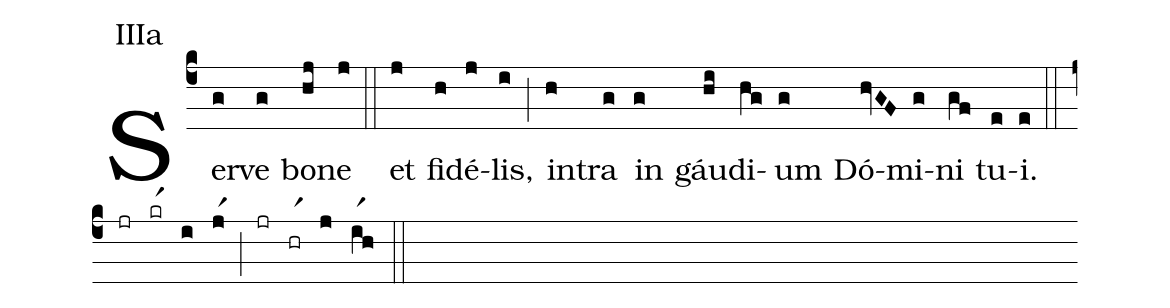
annotation: IIIa;
%%
(c4) Ser(g)ve(g) bo(hj)ne(j) (::) et(j) fi(h)dé(j)lis,(i) (;) in(h)tra(g) in(g) gáu(hi)di(hg)um(g) Dó(hvGF)mi(g)ni(gf) tu(e)i.(e) (::) (jr)(krr1)(i)(jr1)(;)(jr)(hrr1)(j)(ir1h)(::)

